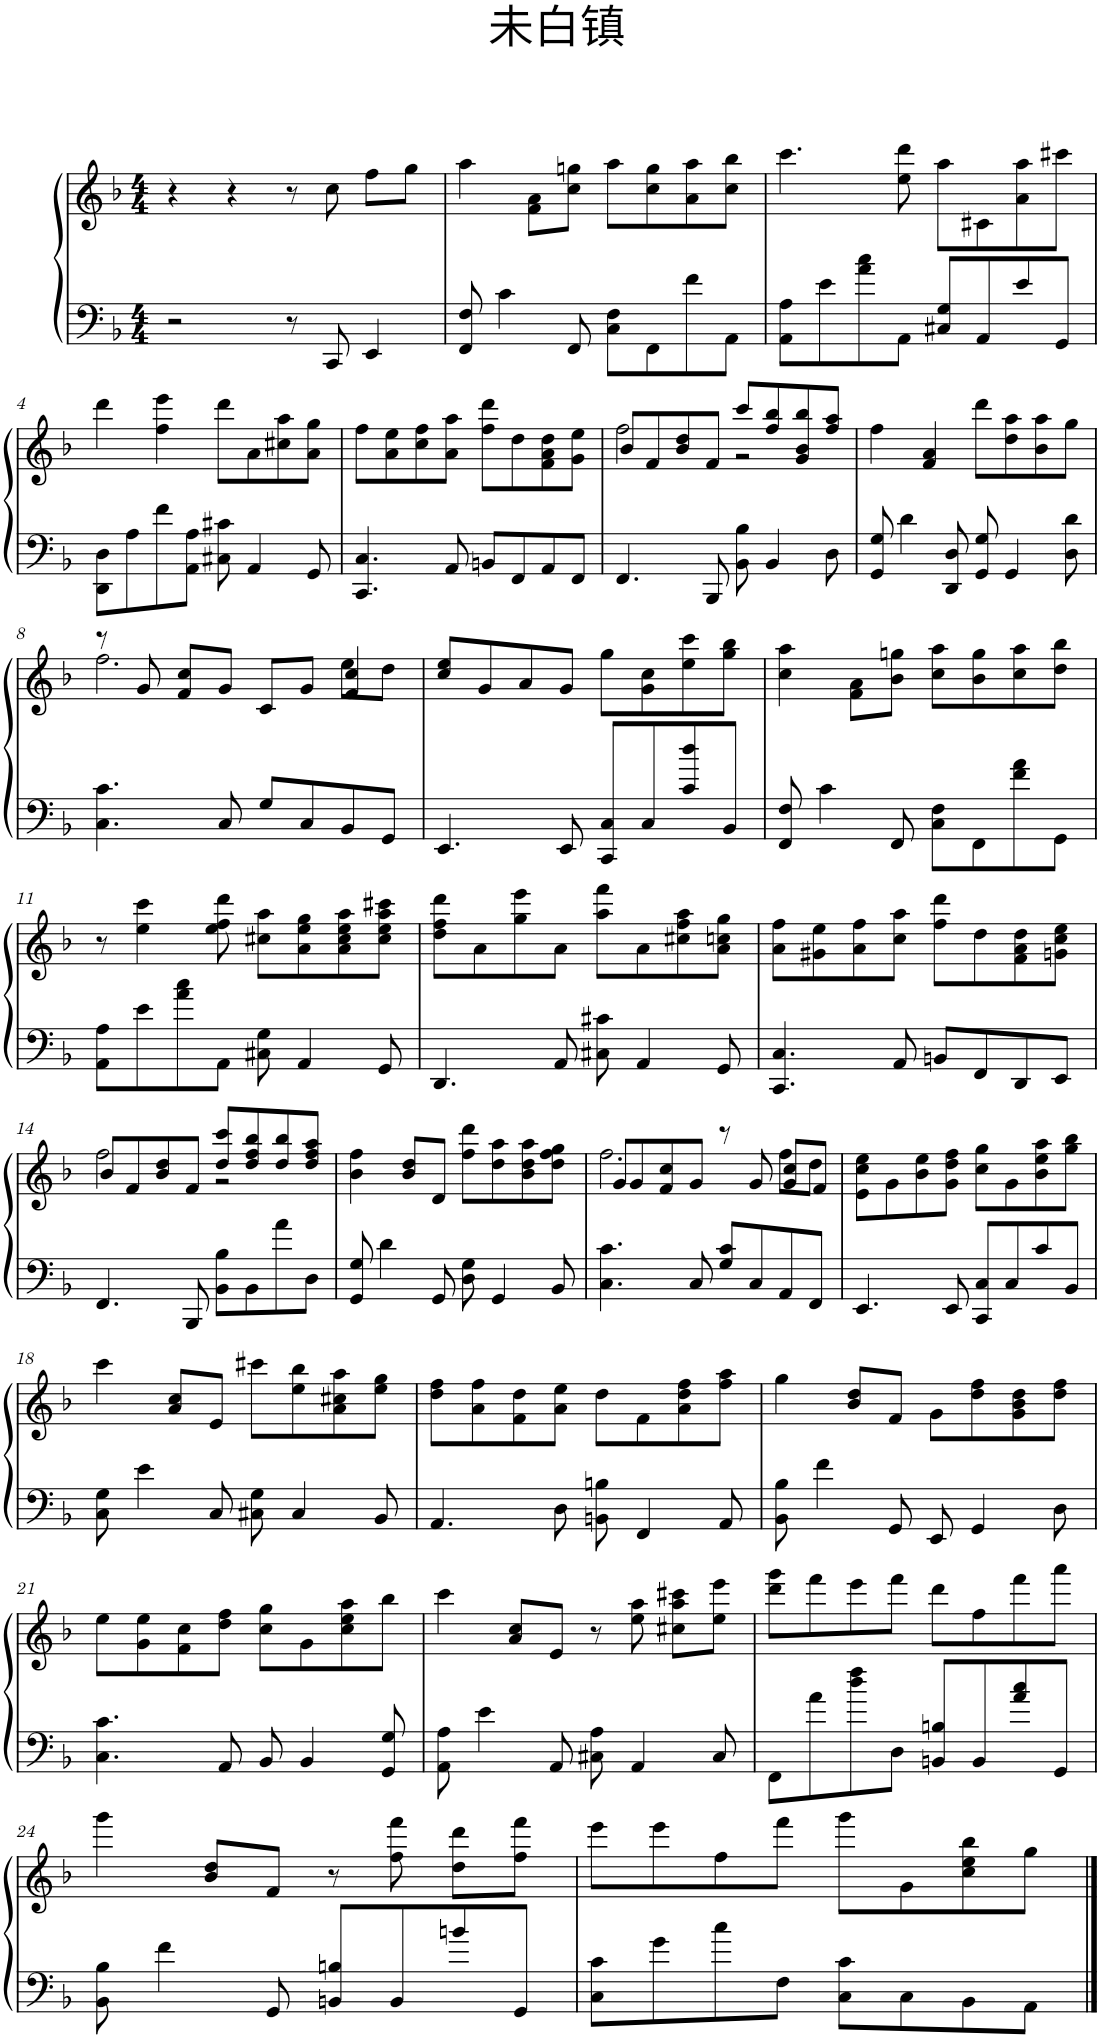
**kern	**kern
*part1	*part1
*staff2	*staff1
*I"Piano	*
*I'Pno	*
*clefF4	*clefG2
*k[b-]	*k[b-]
*M4/4	*M4/4
=1	=1
2r	4r
.	4r
8r	8r
8CC/	8cc\
4EE/	8ff\L
.	8gg\J
=2	=2
8FF/ 8F/	4aa\
4c\	.
.	8f\ 8a\L
8FF/	8cc\ 8ggn\J
8C\ 8F\L	8aa\L
8FF\	8cc\ 8gg\
8f\	8a\ 8aa\
8AA\J	8cc\ 8bb-\J
=3	=3
8AA\ 8A\L	4.ccc\
8e\	.
8a\ 8cc\	.
8AA\J	8ee\ 8ddd\
8C#X/ 8G/L	8aa\L
8AA/	8c#X\
8e/	8a\ 8aa\
8GG/J	8ccc#X\J
!!LO:LB:g=z
=4	=4
8DD\ 8D\L	4ddd\
8A\	.
8f\	4ff\ 4eee\
8AA\ 8A\J	.
8C#X\ 8c#X\	8ddd\L
4AA/	8a\
.	8cc#X\ 8aa\
8GG/	8a\ 8gg\J
=5	=5
4.CC/ 4.C/	8ff\L
.	8a\ 8ee\
.	8cc\ 8ff\
8AA/	8a\ 8aa\J
8BBn/L	8ff\ 8ddd\L
8FF/	8dd\
8AA/	8f\ 8a\ 8dd\
8FF/J	8g\ 8ee\J
=6	=6
*	*^
4.FF/	8b-/L	2ff\
.	8f/	.
.	8b-/ 8dd/	.
8BBB-/	8f/J	.
8BB-\ 8B-\	8ccc/L	2r
4BB-/	8ff/ 8bb-/	.
.	8g/ 8b-/ 8bb-/	.
8D\	8ff/ 8aa/J	.
*	*v	*v
=7	=7
8GG/ 8G/	4ff\
4d\	.
.	4f/ 4a/
8DD/ 8D/	.
8GG/ 8G/	8ddd\L
4GG/	8dd\ 8aa\
.	8b-\ 8aa\
8D\ 8d\	8gg\J
!!LO:LB:g=z
=8	=8
*	*^
4.C\ 4.c\	8r	2.ff\
.	8g/	.
.	8f/ 8cc/L	.
8C/	8g/J	.
8G/L	8c/L	.
8C/	8g/J	.
8BB-/	4f/ 4cc/	8ee\L
8GG/J	.	8dd\J
*	*v	*v
=9	=9
4.EE/	8cc/ 8ee/L
.	8g/
.	8a/
8EE/	8g/J
8CC/ 8C/L	8gg\L
8C/	8g\ 8cc\
8c/ 8dd/	8ee\ 8ccc\
8BB-/J	8gg\ 8bb-\J
=10	=10
8FF/ 8F/	4cc\ 4aa\
4c\	.
.	8f\ 8a\L
8FF/	8b-\ 8ggn\J
8C\ 8F\L	8cc\ 8aa\L
8FF\	8b-\ 8gg\
8f\ 8a\	8cc\ 8aa\
8GG\J	8dd\ 8bb-\J
!!LO:LB:g=z
=11	=11
8AA\ 8A\L	8r
8e\	4ee\ 4ccc\
8a\ 8cc\	.
8AA\J	8ee\ 8ff\ 8ddd\
8C#X\ 8G\	8cc#X\ 8aa\L
4AA/	8a\ 8ee\ 8gg\
.	8a\ 8cc#\ 8ee\ 8aa\
8GG/	8cc#\ 8ee\ 8aa\ 8ccc#X\J
=12	=12
4.DD/	8dd\ 8ff\ 8ddd\L
.	8a\
.	8gg\ 8eee\
8AA/	8a\J
8C#X\ 8c#X\	8aa\ 8fff\L
4AA/	8a\
.	8cc#X\ 8ff\ 8aa\
8GG/	8a\ 8ccn\ 8gg\J
=13	=13
4.CC/ 4.C/	8a\ 8ff\L
.	8g#X\ 8ee\
.	8a\ 8ff\
8AA/	8cc\ 8aa\J
8BBn/L	8ff\ 8ddd\L
8FF/	8dd\
8DD/	8f\ 8a\ 8dd\
8EE/J	8gn\ 8cc\ 8ee\J
!!LO:LB:g=z
=14	=14
*	*^
4.FF/	8b-/L	2ff\
.	8f/	.
.	8b-/ 8dd/	.
8BBB-/	8f/J	.
8BB-\ 8B-\L	8dd/ 8ccc/L	2r
8BB-\	8dd/ 8ff/ 8bb-/	.
8a\	8dd/ 8bb-/	.
8D\J	8dd/ 8ff/ 8aa/J	.
*	*v	*v
=15	=15
8GG/ 8G/	4b-\ 4ff\
4d\	.
.	8b-/ 8dd/L
8GG/	8d/J
8D\ 8G\	8ff\ 8ddd\L
4GG/	8dd\ 8aa\
.	8b-\ 8dd\ 8aa\
8BB-/	8dd\ 8ff\ 8gg\J
=16	=16
*	*^
4.C\ 4.c\	8g/L	2.ff\
.	8g/	.
.	8f/ 8cc/	.
8C/	8g/J	.
8G/ 8c/L	8r	.
8C/	8g/	.
8AA/	8g/ 8cc/L	8ff\L
8FF/J	8f/J	8dd\J
*	*v	*v
=17	=17
4.EE/	8e\ 8cc\ 8ee\L
.	8g\
.	8b-\ 8ee\
8EE/	8g\ 8dd\ 8ff\J
8CC/ 8C/L	8cc\ 8gg\L
8C/	8g\
8c/	8b-\ 8ee\ 8aa\
8BB-/J	8gg\ 8bb-\J
!!LO:LB:g=z
=18	=18
8C\ 8G\	4ccc\
4e\	.
.	8a/ 8cc/L
8C/	8e/J
8C#X\ 8G\	8ccc#X\L
4C#/	8ee\ 8bb-\
.	8a\ 8cc#X\ 8aa\
8BB-/	8ee\ 8gg\J
=19	=19
4.AA/	8dd\ 8ff\L
.	8a\ 8ff\
.	8f\ 8dd\
8D\	8a\ 8ee\J
8BBn\ 8Bn\	8dd\L
4FF/	8f\
.	8a\ 8dd\ 8ff\
8AA/	8ff\ 8aa\J
=20	=20
8BB-\ 8B-\	4gg\
4f\	.
.	8b-/ 8dd/L
8GG/	8f/J
8EE/	8g\L
4GG/	8dd\ 8ff\
.	8g\ 8b-\ 8dd\
8D\	8dd\ 8ff\J
!!LO:LB:g=z
=21	=21
4.C\ 4.c\	8ee\L
.	8g\ 8ee\
.	8f\ 8cc\
8AA/	8dd\ 8ff\J
8BB-/	8cc\ 8gg\L
4BB-/	8g\
.	8cc\ 8ee\ 8aa\
8GG/ 8G/	8bb-\J
=22	=22
8AA\ 8A\	4ccc\
4e\	.
.	8a/ 8cc/L
8AA/	8e/J
8C#X\ 8A\	8r
4AA/	8ee\ 8aa\
.	8cc#X\ 8aa\ 8ccc#X\L
8C#/	8ee\ 8eee\J
=23	=23
8FF\L	8ddd\ 8ggg\L
8a\	8fff\
8dd\ 8ff\	8eee\
8D\J	8fff\J
8BBn/ 8Bn/L	8ddd\L
8BB/	8ff\
8a/ 8cc/	8fff\
8GG/J	8aaa\J
!!LO:LB:g=z
=24	=24
8BB-\ 8B-\	4ggg\
4f\	.
.	8b-/ 8dd/L
8GG/	8f/J
8BBn/ 8Bn/L	8r
8BB/	8ff\ 8fff\
8bn/	8dd\ 8ddd\L
8GG/J	8ff\ 8fff\J
=25	=25
8C\ 8c\L	8eee\L
8g\	8eee\
8cc\	8ff\
8F\J	8fff\J
8C\ 8c\L	8ggg\L
8C\	8g\
8BB-\	8cc\ 8ee\ 8bb-\
8AA\J	8gg\J
==	==
*-	*-
